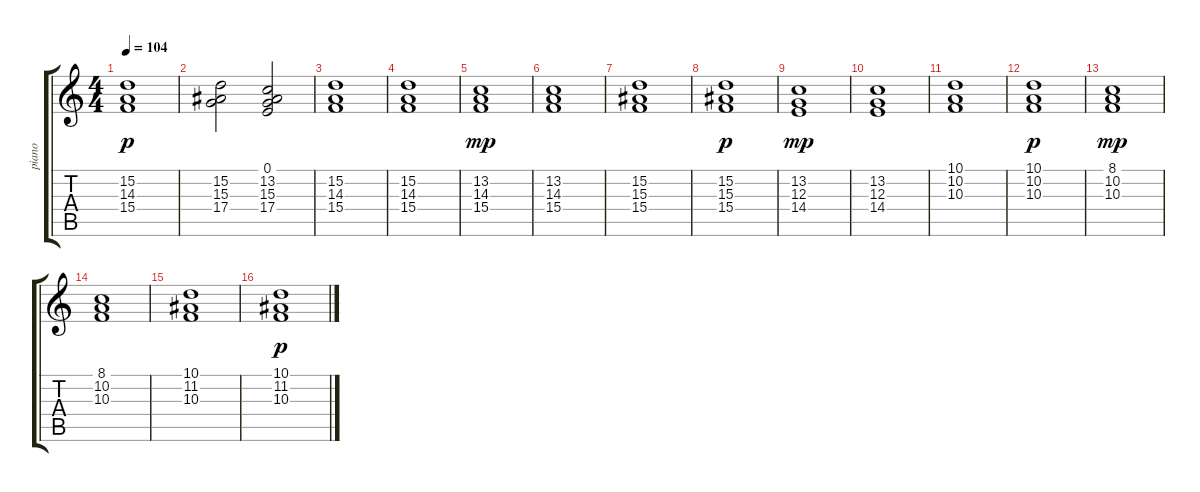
\track ("piano" "piano") {instrument acousticgrandpiano}
\staff {score tabs}
\tuning (E4 B3 G3 D3 A2 E2) {hide}
\ts (4 4)
\tempo 104
\clef g2
\ks c
(15.2 14.3 15.4).1{dy p} |
(15.2 15.3 17.4).2 (0.1 13.2 15.3 17.4).2 |
(15.2 14.3 15.4).1 |
(15.2 14.3 15.4).1 |
(13.2 14.3 15.4).1{dy mp} |
(13.2 14.3 15.4).1 |
(15.2 15.3 15.4).1 |
(15.2 15.3 15.4).1{dy p} |
(13.2 12.3 14.4).1{dy mp} |
(13.2 12.3 14.4).1 |
(10.1 10.2 10.3).1 |
(10.1 10.2 10.3).1{dy p} |
(8.1 10.2 10.3).1{dy mp} |
(8.1 10.2 10.3).1 |
(10.1 11.2 10.3).1 |
(10.1 11.2 10.3).1{dy p}
